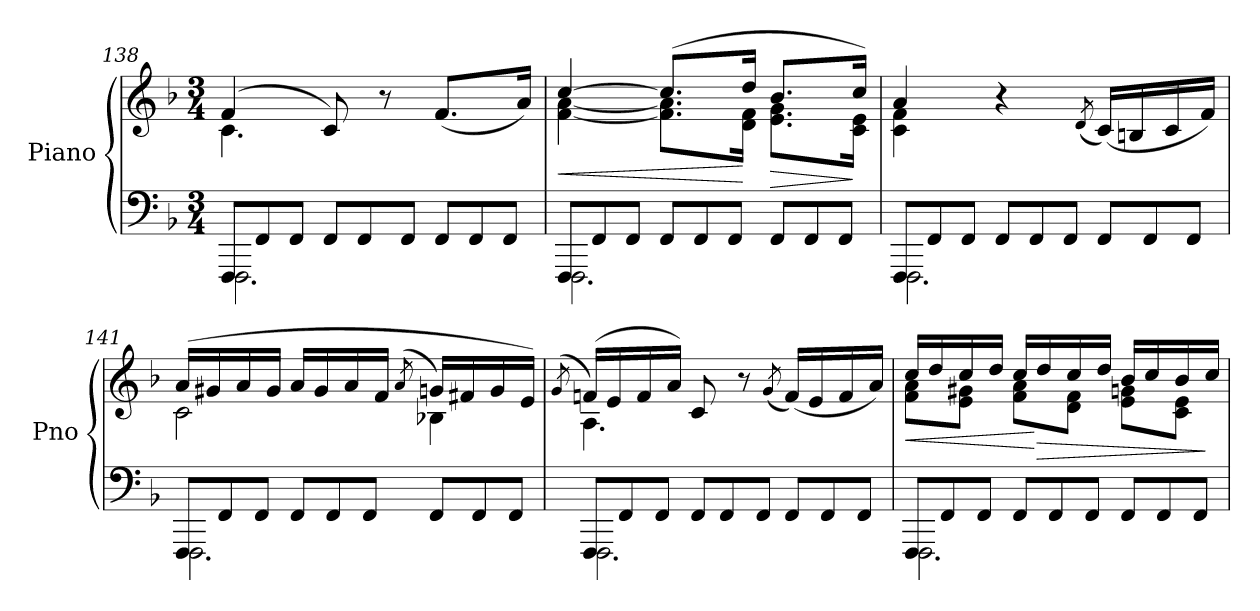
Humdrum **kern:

**kern	**kern	**dynam
*part1	*part1	*part1
*staff2	*staff1	*staff1/2
*I"Piano	*	*
*I'Pno	*	*
!!LO:LB:g=z
*clefF4	*clefG2	*
*k[b-]	*k[b-]	*
*M3/4	*M3/4	*
=138	=138	=138
*^	*	*
*	*Xtuplet	*	*
*	*^	*^	*
2.ryy	12FFF/L	2.FFF\	(>4f/	4.c\	.
.	12FF/	.	.	.	.
.	12FF/J	.	.	.	.
.	12FF/L	.	8c/)	.	.
.	12FF/	.	.	.	.
.	.	.	8r	4.ryy	.
.	12FF/J	.	.	.	.
.	12FF/L	.	(>8.f/L	.	.
.	12FF/	.	.	.	.
.	12FF/J	.	.	.	.
.	.	.	16a/Jk)	.	.
!!LO:PB:g=z	!!
=139	=139	=139	=139	=139	=139
!	!	!	!	!	!LO:HP:b
2.ryy	12FFF/L	2.FFF\	[4cc/	[4f\ [4a\	<
.	12FF/	.	.	.	.
.	12FF/J	.	.	.	.
.	12FF/L	.	(>8.cc/L]	8.f\] 8.a\]L	.
.	12FF/	.	.	.	.
.	12FF/J	.	.	.	.
.	.	.	16dd/Jk	16d\ 16f\Jk	[
!	!	!	!	!	!LO:HP:b
.	12FF/L	.	8.b-/L	8.e\ 8.g\L	>
.	12FF/	.	.	.	.
.	12FF/J	.	.	.	.
.	.	.	16cc/Jk)	16c\ 16e\Jk	]
=140	=140	=140	=140	=140	=140
2.ryy	12FFF/L	2.FFF\	4a/	4c\ 4f\	.
.	12FF/	.	.	.	.
.	12FF/J	.	.	.	.
.	12FF/L	.	4r	2ryy	.
.	12FF/	.	.	.	.
.	12FF/J	.	.	.	.
.	.	.	(<8qd/	.	.
.	12FF/L	.	(>16c/LL)	.	.
.	.	.	16Bn/	.	.
.	12FF/	.	.	.	.
.	.	.	16c/	.	.
.	12FF/J	.	.	.	.
.	.	.	16f/JJ)	.	.
!!LO:LB:g=z	!!
=141	=141	=141	=141	=141	=141
2.ryy	12FFF/L	2.FFF\	(>16a/LL	2c\	.
.	.	.	16g#X/	.	.
.	12FF/	.	.	.	.
.	.	.	16a/	.	.
.	12FF/J	.	.	.	.
.	.	.	16g#/JJ	.	.
.	12FF/L	.	16a/LL	.	.
.	.	.	16g#/	.	.
.	12FF/	.	.	.	.
.	.	.	16a/	.	.
.	12FF/J	.	.	.	.
.	.	.	16f/JJ	.	.
.	.	.	(<8qa/	.	.
.	12FF/L	.	16gn/LL)	4B-X\	.
.	.	.	16f#X/	.	.
.	12FF/	.	.	.	.
.	.	.	16g/	.	.
.	12FF/J	.	.	.	.
.	.	.	16e/JJ)	.	.
!!LO:PB:g=z	!!
=142	=142	=142	=142	=142	=142
.	.	.	(<8qg/	.	.
2.ryy	12FFF/L	2.FFF\	(>16fn/LL)	4.A\	.
.	.	.	16e/	.	.
.	12FF/	.	.	.	.
.	.	.	16f/	.	.
.	12FF/J	.	.	.	.
.	.	.	16a/JJ)	.	.
.	12FF/L	.	8c/	.	.
.	12FF/	.	.	.	.
.	.	.	8r	4.ryy	.
.	12FF/J	.	.	.	.
.	.	.	(<8qg/	.	.
.	12FF/L	.	(>16f/LL)	.	.
.	.	.	16e/	.	.
.	12FF/	.	.	.	.
.	.	.	16f/	.	.
.	12FF/J	.	.	.	.
.	.	.	16a/JJ)	.	.
=143	=143	=143	=143	=143	=143
!	!	!	!	!	!LO:HP:b
2.ryy	12FFF/L	2.FFF\	16cc/LL	8f\ 8a\L	<
.	.	.	16dd/	.	.
.	12FF/	.	.	.	.
.	.	.	16cc/	8e\ 8g#X\J	.
.	12FF/J	.	.	.	.
.	.	.	16dd/JJ	.	.
.	12FF/L	.	16cc/LL	8f\ 8a\L	.
!	!	!	!	!	!LO:HP:n=1:b
.	.	.	16dd/	.	[ >
.	12FF/	.	.	.	.
.	.	.	16cc/	8d\ 8f\J	.
.	12FF/J	.	.	.	.
.	.	.	16dd/JJ	.	.
.	12FF/L	.	16b-/LL	8e\ 8gn\L	.
.	.	.	16cc/	.	.
.	12FF/	.	.	.	.
.	.	.	16b-/	8c\ 8e\J	.
.	12FF/J	.	.	.	.
.	.	.	16cc/JJ	.	]
*v	*v	*v	*	*	*
*	*v	*v	*
=	=	=
*-	*-	*-
